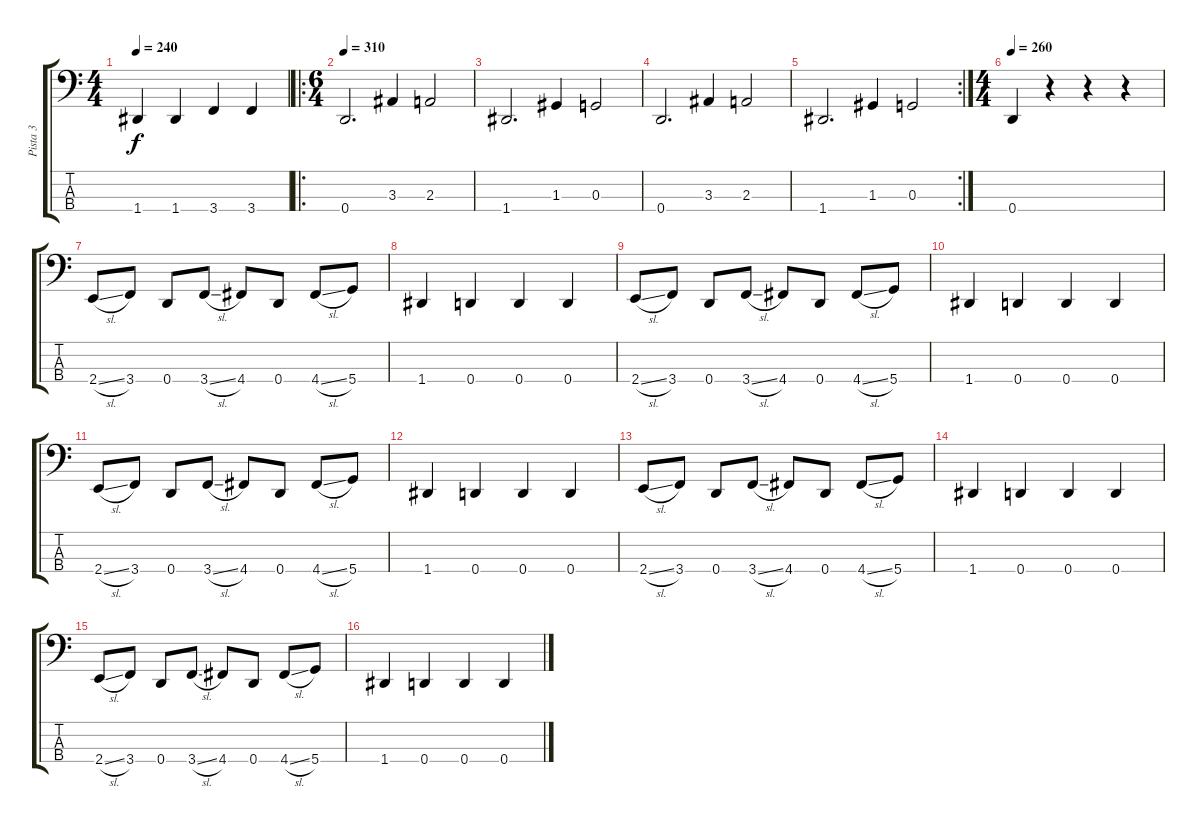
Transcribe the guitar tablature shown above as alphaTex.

\track ("Pista 3" "Pista 3") {instrument electricbassfinger}
\staff {score tabs}
\tuning (F2 C2 G1 D1) {hide}
\ts (4 4)
\tempo 240
\clef f4
\ks c
1.4.4{dy f} 1.4.4 3.4.4 3.4.4 |
\ro
\ts (6 4)
\tempo 310
0.4.2{d} 3.3.4 2.3.2 |
1.4.2{d} 1.3.4 0.3.2 |
0.4.2{d} 3.3.4 2.3.2 |
\rc 2
1.4.2{d} 1.3.4 0.3.2 |
\ts (4 4)
\tempo 270
\tempo 260
0.4.4 r.4 r.4 r.4 |
2.4{sl}.8 3.4.8 0.4.8 3.4{sl}.8 4.4.8 0.4.8 4.4{sl}.8 5.4.8 |
1.4.4 0.4.4 0.4.4 0.4.4 |
2.4{sl}.8 3.4.8 0.4.8 3.4{sl}.8 4.4.8 0.4.8 4.4{sl}.8 5.4.8 |
1.4.4 0.4.4 0.4.4 0.4.4 |
2.4{sl}.8 3.4.8 0.4.8 3.4{sl}.8 4.4.8 0.4.8 4.4{sl}.8 5.4.8 |
1.4.4 0.4.4 0.4.4 0.4.4 |
2.4{sl}.8 3.4.8 0.4.8 3.4{sl}.8 4.4.8 0.4.8 4.4{sl}.8 5.4.8 |
1.4.4 0.4.4 0.4.4 0.4.4 |
2.4{sl}.8 3.4.8 0.4.8 3.4{sl}.8 4.4.8 0.4.8 4.4{sl}.8 5.4.8 |
1.4.4 0.4.4 0.4.4 0.4.4
